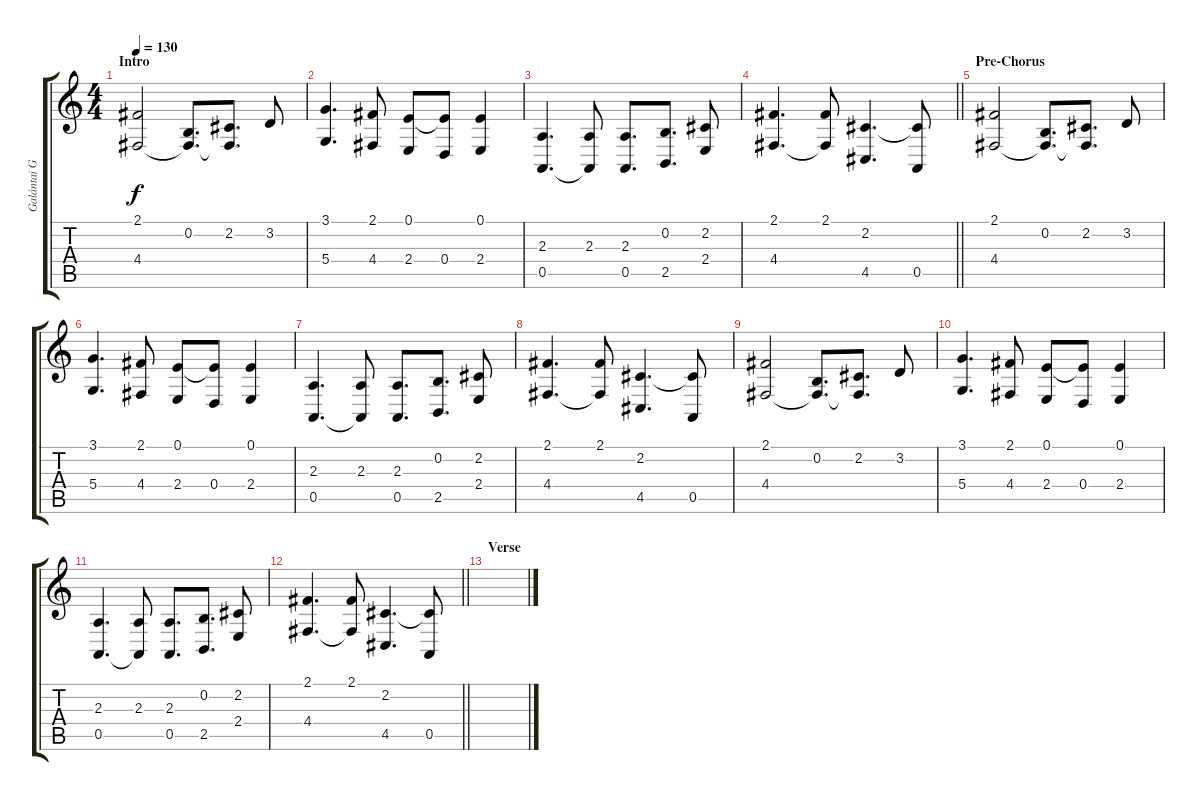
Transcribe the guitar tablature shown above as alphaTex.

\track ("Galántai Gábor-Keyboard" "Galántai G") {instrument tangoaccordion}
\staff {score tabs}
\tuning (E4 B3 G3 D3 A2 E2) {hide}
\ts (4 4)
\section ("" "Intro")
\tempo 130
\clef g2
\ks c
(2.1 4.4).2{dy f instrument tangoaccordion} (0.2 4.4{t}).8{d} (2.2 4.4{t}).8{d} 3.2.8 |
(3.1 5.4).4{d} (2.1 4.4).8 (0.1 2.4).8 (0.1{t} 0.4).8 (0.1 2.4).4 |
(2.3 0.5).4{d} (2.3 0.5{t}).8 (2.3 0.5).8{d} (0.2 2.5).8{d} (2.2 2.4).8 |
\barLineRight lightlight
(2.1 4.4).4{d} (2.1 4.4{t}).8 (2.2 4.5).4{d} (2.2{t} 0.5).8 |
\section ("" "Pre-Chorus")
(2.1 4.4).2 (0.2 4.4{t}).8{d} (2.2 4.4{t}).8{d} 3.2.8 |
(3.1 5.4).4{d} (2.1 4.4).8 (0.1 2.4).8 (0.1{t} 0.4).8 (0.1 2.4).4 |
(2.3 0.5).4{d} (2.3 0.5{t}).8 (2.3 0.5).8{d} (0.2 2.5).8{d} (2.2 2.4).8 |
(2.1 4.4).4{d} (2.1 4.4{t}).8 (2.2 4.5).4{d} (2.2{t} 0.5).8 |
(2.1 4.4).2 (0.2 4.4{t}).8{d} (2.2 4.4{t}).8{d} 3.2.8 |
(3.1 5.4).4{d} (2.1 4.4).8 (0.1 2.4).8 (0.1{t} 0.4).8 (0.1 2.4).4 |
(2.3 0.5).4{d} (2.3 0.5{t}).8 (2.3 0.5).8{d} (0.2 2.5).8{d} (2.2 2.4).8 |
\barLineRight lightlight
(2.1 4.4).4{d} (2.1 4.4{t}).8 (2.2 4.5).4{d} (2.2{t} 0.5).8 |
\section ("" "Verse")
